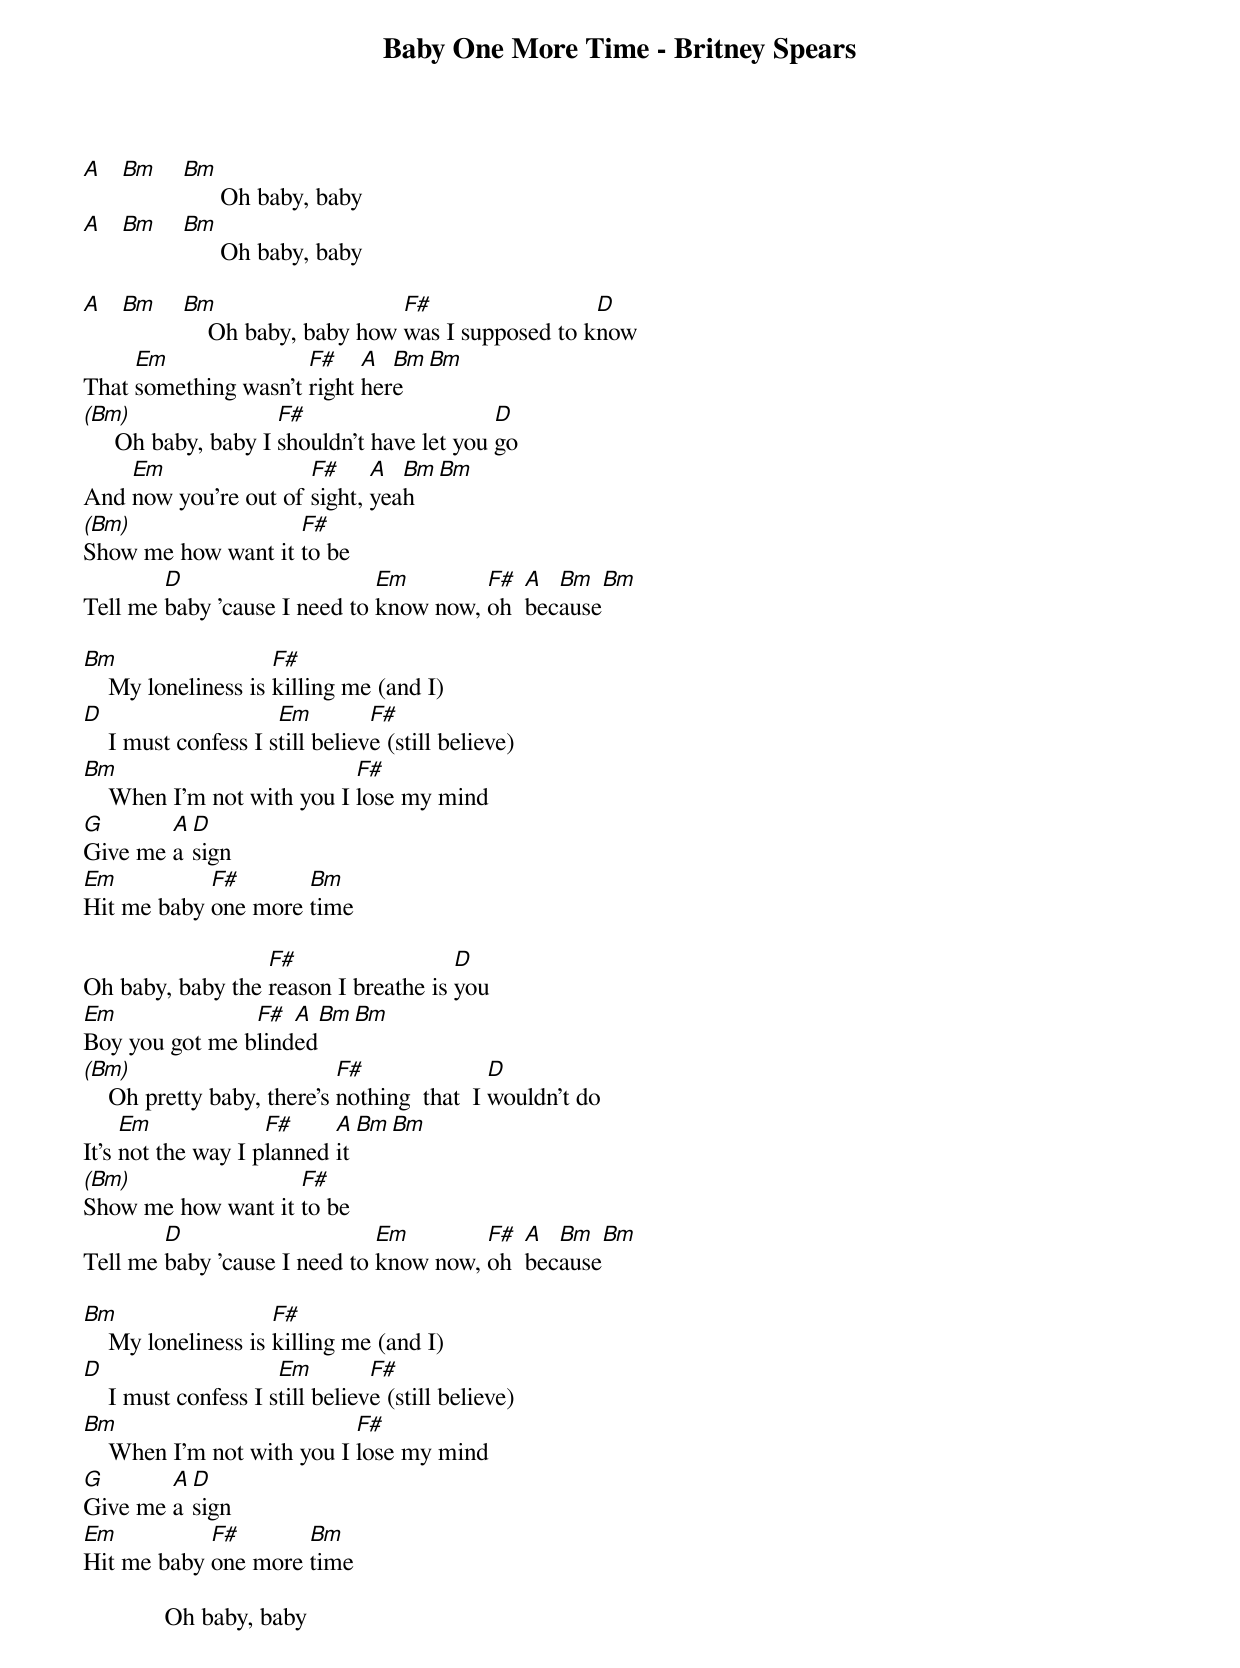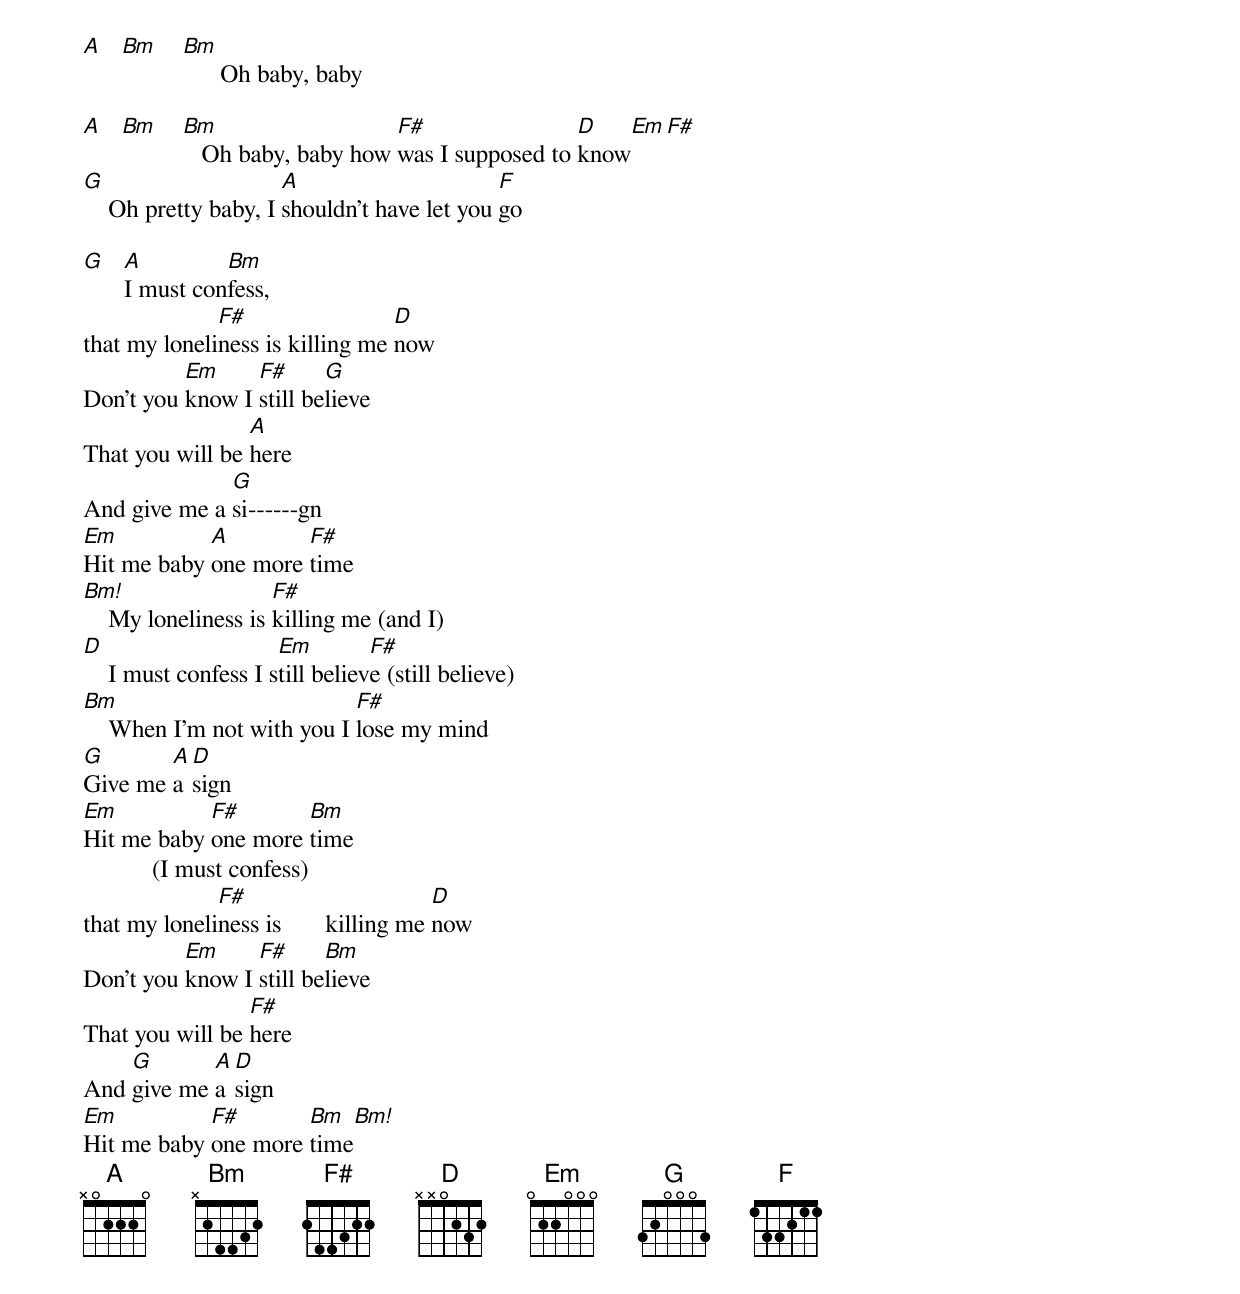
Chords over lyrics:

Baby One More Time - Britney Spears

A  Bm  Bm
             Oh baby, baby
A  Bm  Bm
             Oh baby, baby

A  Bm  Bm                    F#                 D
           Oh baby, baby how was I supposed to know
     Em               F#    A  Bm  Bm
That something wasn't right here
(Bm)                 F#                     D
     Oh baby, baby I shouldn't have let you go
    Em                F#     A  Bm  Bm
And now you're out of sight, yeah
(Bm)                F#
Show me how want it to be
        D                     Em        F#  A  Bm  Bm
Tell me baby 'cause I need to know now, oh  because

Bm                   F#
    My loneliness is killing me (and I)
D                     Em         F#
    I must confess I still believe (still believe)
Bm                          F#
    When I'm not with you I lose my mind
G       A D
Give me a sign
Em          F#       Bm
Hit me baby one more time

                  F#                  D
Oh baby, baby the reason I breathe is you
Em              F#  A  Bm  Bm
Boy you got me blinded
(Bm)                        F#               D
    Oh pretty baby, there's nothing  that  I wouldn't do
     Em             F#     A  Bm  Bm
It's not the way I planned it
(Bm)                F#
Show me how want it to be
        D                     Em        F#  A  Bm  Bm
Tell me baby 'cause I need to know now, oh  because

Bm                   F#
    My loneliness is killing me (and I)
D                     Em         F#
    I must confess I still believe (still believe)
Bm                          F#
    When I'm not with you I lose my mind
G       A D
Give me a sign
Em          F#       Bm
Hit me baby one more time

             Oh baby, baby
A  Bm  Bm
             Oh baby, baby

A  Bm  Bm                   F#                D      Em  F#
          Oh baby, baby how was I supposed to know
G                     A                      F
    Oh pretty baby, I shouldn't have let you go

G  A         Bm
   I must confess,
              F#                 D
that my loneliness is killing me now
          Em     F#      G
Don't you know I still believe
                 A
That you will be here
              G
And give me a si------gn
Em          A        F#
Hit me baby one more time
Bm!                  F#
    My loneliness is killing me (and I)
D                     Em         F#
    I must confess I still believe (still believe)
Bm                          F#
    When I'm not with you I lose my mind
G       A D
Give me a sign
Em          F#       Bm
Hit me baby one more time
           (I must confess)
              F#                       D
that my loneliness is       killing me now
          Em     F#      Bm
Don't you know I still believe
                 F#
That you will be here
    G       A D
And give me a sign
Em          F#       Bm   Bm!
Hit me baby one more time
